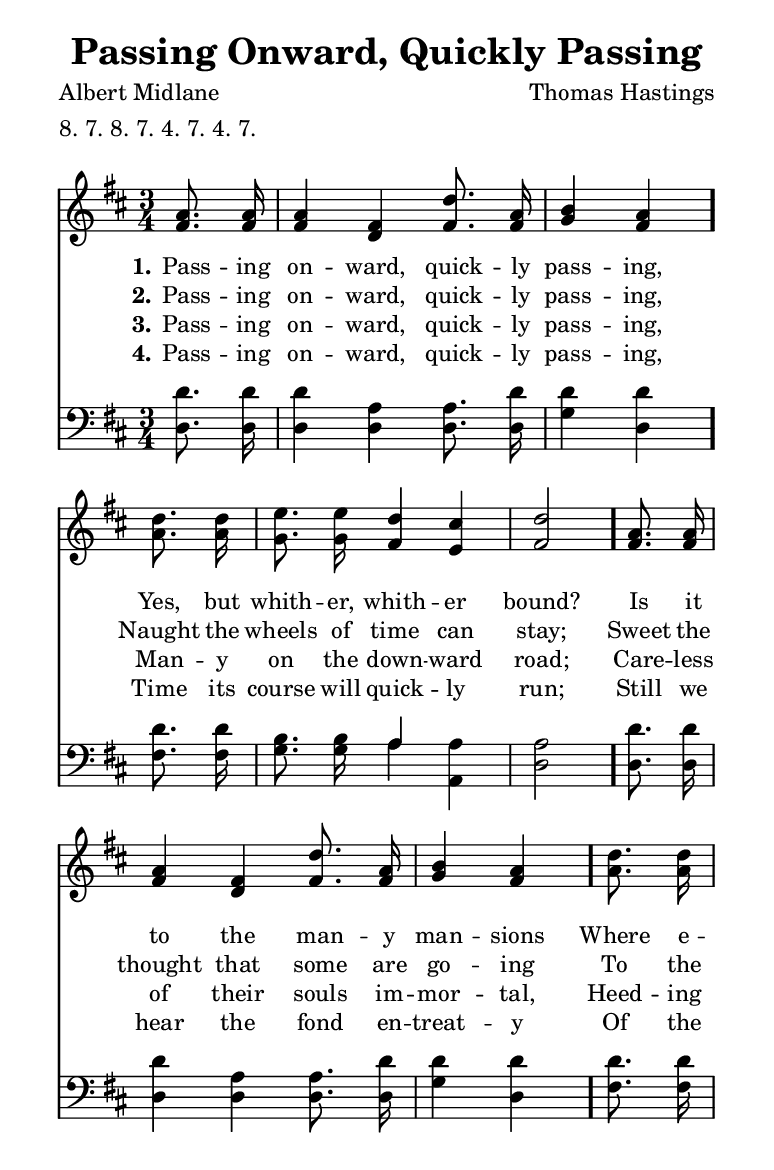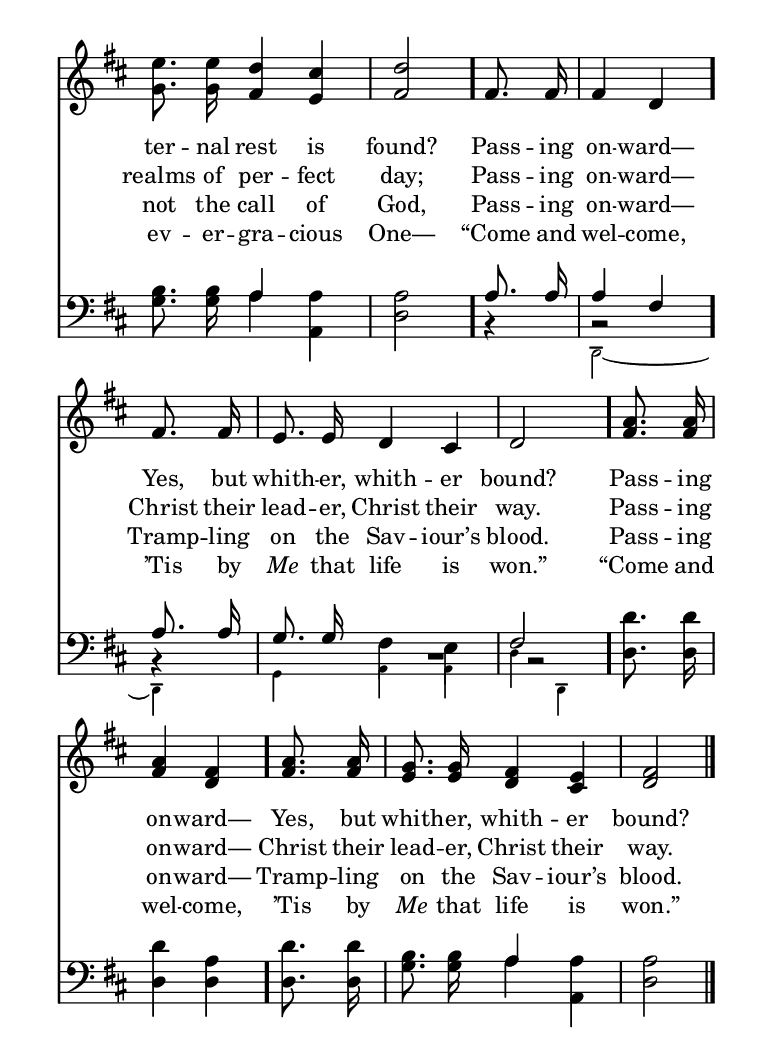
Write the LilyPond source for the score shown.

\include "common/global.ily"
\paper {
  \include "common/paper.ily"
}

\header{
  %gospel
  hymnnumber = "30"
  title = "Passing Onward, Quickly Passing"
  tunename = "Zion" % see https://hymnary.org/tune/zion_hastings
  meter = "8. 7. 8. 7. 4. 7. 4. 7." % original has 8. 7. 8. 7. 4. 7.
  poet = "Albert Midlane" % see https://hymnary.org/text/passing_onward_quickly_passing
  composer = "Thomas Hastings" % see https://hymnary.org/tune/zion_hastings
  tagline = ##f
}

% for fermata in MIDI
ta = { \tempo 4=80 }
tb = { \tempo 4=40 }

patternAA = { c8. c16 | c4 c4 c8. c16 | c4 c4 }

patternBA = { c8. c16 | c8. c16 c4 c4 | c2 }
patternBB = { c4 | \once \override MultiMeasureRest.staff-position = #-8 R1*3/4 | c2 }

patternCA = { c8. c16 | c4 c4 }
patternCB = { c4 | c2 }

global = {
  \include "common/overrides.ily"
  \override Staff.TimeSignature.style = #'numbered
  \time 3/4
  \override Score.MetronomeMark.transparent = ##t % hide all fermata changes too
  \ta
  \key d \major
  \partial 4
  \autoBeamOff
}

notesSoprano = {
\global
\relative c'' {

  \changePitch \patternAA { a a | a fis d' a | b a }
  \changePitch \patternBA { d d | e e d cis  | d   }
  \changePitch \patternAA { a a | a fis d' a | b a }
  \changePitch \patternBA { d d | e e d cis  | d   }

  \changePitch \patternCA { fis, fis | fis d     }
  \changePitch \patternBA { fis fis  | e e d cis | d   }
  \changePitch \patternCA { a' a     | a fis     }
  \changePitch \patternBA { a a      | g g fis e | fis }

  \bar "|."

}
}

notesAlto = {
\global
\relative e' {

  \changePitch \patternAA { fis fis | fis d fis fis | g fis }
  \changePitch \patternBA { a a     | g g fis e     | fis   }
  \changePitch \patternAA { fis fis | fis d fis fis | g fis }
  \changePitch \patternBA { a a     | g g fis e     | fis   }

  \changePitch \patternCB { r       | r         }
  \changePitch \patternBB { r       |           | r } % middle rest is explicit in patternBB
  \changePitch \patternCA { fis fis | fis d     }
  \changePitch \patternBA { fis fis | e e d cis | d }

}
}

notesTenor = {
\global
\relative a {

  \changePitch \patternAA { d d | d a a d | d d }
  \changePitch \patternBA { d d | b b a a | a   }
  \changePitch \patternAA { d d | d a a d | d d }
  \changePitch \patternBA { d d | b b a a | a   }

  \stemUp % prevent note/rest collision
  \changePitch \patternCA { a a  | a fis     }
  \changePitch \patternBA { a a  | g g fis e | fis }
  \changePitch \patternCA { d' d | d a       }
  \changePitch \patternBA { d d  | b b a a   | a   }

}
}

notesBass = {
\global
\relative f {

  \changePitch \patternAA { d d | d d d d | g d }
  \changePitch \patternBA { fis fis | g g a a, | d }
  \changePitch \patternAA { d d | d d d d | g d }
  \changePitch \patternBA { fis fis | g g a a, | d }

<<
  { b4 \rest | b2 \rest }
\\
  \override NoteHead.font-size = #-4 { \skip 4 | d,2 ~ }
>>

<<
  % TODO find extra-offset such that eogsized and letter both have aesthetic rest placement
  { b'4 \rest | \once \override Rest.extra-offset = #'(15 . 0) b1*3/4 \rest | \once \override Rest.extra-offset = #'(1.7 . 0) b2 \rest }
\\
  \override NoteHead.font-size = #-4 { d,4 g4 a4 a4 | d4 d,4 }
>>

  \changePitch \patternCA { d' d | d d }
  \changePitch \patternBA { d d | g g a a, | d }

}
}

wordsA = \lyricmode {
\set stanza = "1."

Pass -- ing on -- ward, quick -- ly pass -- ing, \bar "."
Yes, but whith -- er, whith -- er bound? \bar "." \eogbreak
Is it to the man -- y man -- sions \bar "."
Where e -- ter -- nal rest is found? \bar "." \eogbreak
Pass -- ing on -- ward— \bar "."
Yes, but whith -- er, whith -- er bound? \bar "." \eogbreak
Pass -- ing on -- ward— \bar "."
Yes, but whith -- er, whith -- er bound? \bar "." \eogbreak

}

wordsB = \lyricmode {
\set stanza = "2."

Pass -- ing on -- ward, quick -- ly pass -- ing,
Naught the wheels of time can stay;
Sweet the thought that some are go -- ing
To the realms of per -- fect day;
Pass -- ing on -- ward—
Christ their lead -- er, Christ their way.
Pass -- ing on -- ward—
Christ their lead -- er, Christ their way.

}

wordsC = \lyricmode {
\set stanza = "3."

Pass -- ing on -- ward, quick -- ly pass -- ing,
Man -- y on the down -- ward road;
Care -- less of their souls im -- mor -- tal,
Heed -- ing not the call of God,
Pass -- ing on -- ward—
Tramp -- ling on the Sav -- iour’s blood.
Pass -- ing on -- ward—
Tramp -- ling on the Sav -- iour’s blood.

}

wordsD = \lyricmode {
\set stanza = "4."

Pass -- ing on -- ward, quick -- ly pass -- ing,
Time its course will quick -- ly run;
Still we hear the fond en -- treat -- y
Of the ev -- er -- gra -- cious One—
“Come and wel -- come,
’Tis by { \italicsOn } Me { \italicsOff } that life is won.”
“Come and wel -- come,
’Tis by { \italicsOn } Me { \italicsOff } that life is won.”

}

\score {
  \context ChoirStaff <<
    \context Staff = upper <<
      \set Staff.autoBeaming = ##f
      \set ChoirStaff.systemStartDelimiter = #'SystemStartBar
      \set ChoirStaff.printPartCombineTexts = ##f
      \partcombine #'(2 . 11) \notesSoprano \notesAlto
      \context NullVoice = sopranos { \voiceOne << \notesSoprano >> }
      \context Lyrics = one   \lyricsto sopranos \wordsA
      \context Lyrics = two   \lyricsto sopranos \wordsB
      \context Lyrics = three \lyricsto sopranos \wordsC
      \context Lyrics = four  \lyricsto sopranos \wordsD
    >>
    \context Staff = men <<
      \set Staff.autoBeaming = ##f
      \clef bass
      \set ChoirStaff.printPartCombineTexts = ##f
      \partcombine #'(2 . 11) \notesTenor \notesBass
    >>
  >>
  \layout {
    \include "common/layout.ily"
  }
  #(cond ((ly:get-option 'eog-midi-permitted) #{ \midi{
    \include "common/midi.ily"
  } #}))
}

\version "2.19.49"  % necessary for upgrading to future LilyPond versions.

% vi:set et ts=2 sw=2 ai nocindent syntax=lilypond:
